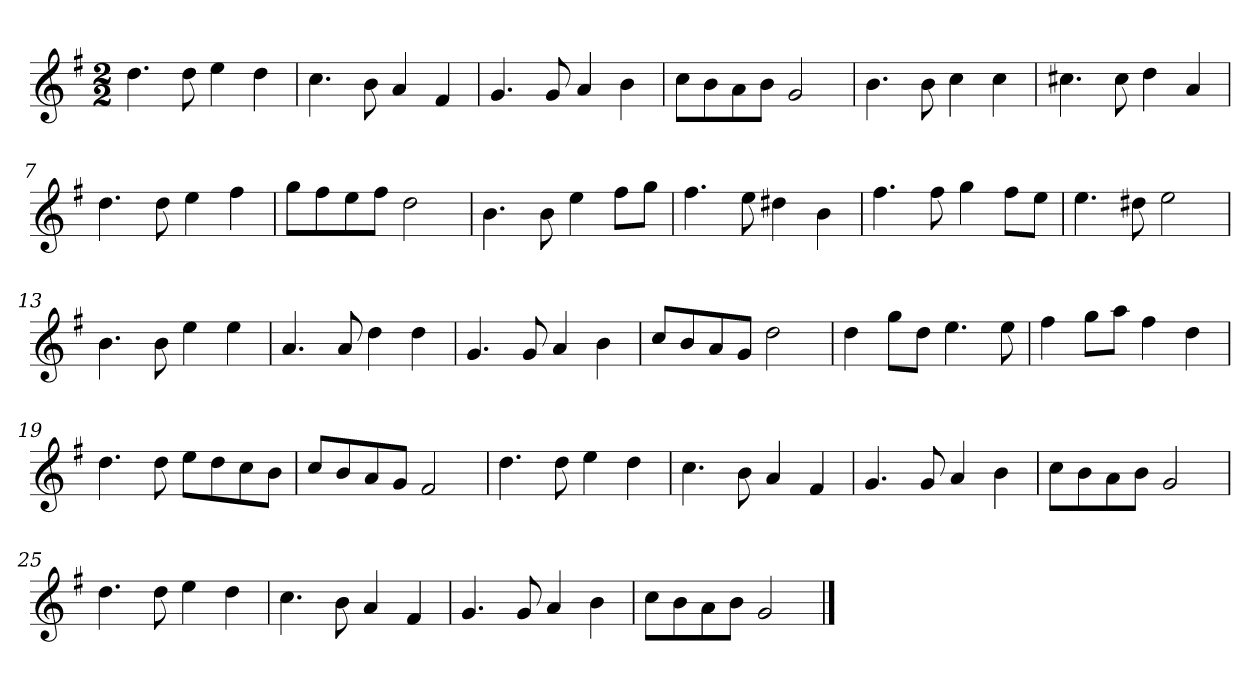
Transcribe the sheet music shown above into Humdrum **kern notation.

**kern
*part1
*staff1
*k[f#]
*M2/2
*MM120
=1
4.dd
8dd
4ee
4dd
=2
4.cc
8b
4a
4f#
=3
4.g
8g
4a
4b
=4
8ccL
8b
8a
8bJ
2g
=5
4.b
8b
4cc
4cc
=6
4.cc#X
8cc#
4dd
4a
=7
4.dd
8dd
4ee
4ff#
=8
8ggL
8ff#
8ee
8ff#J
2dd
=9
4.b
8b
4ee
8ff#L
8ggJ
=10
4.ff#
8ee
4dd#X
4b
=11
4.ff#
8ff#
4gg
8ff#L
8eeJ
=12
4.ee
8dd#X
2ee
=13
4.b
8b
4ee
4ee
=14
4.a
8a
4dd
4dd
=15
4.g
8g
4a
4b
=16
8ccL
8b
8a
8gJ
2dd
=17
4dd
8ggL
8ddJ
4.ee
8ee
=18
4ff#
8ggL
8aaJ
4ff#
4dd
=19
4.dd
8dd
8eeL
8dd
8cc
8bJ
=20
8ccL
8b
8a
8gJ
2f#
=21
4.dd
8dd
4ee
4dd
=22
4.cc
8b
4a
4f#
=23
4.g
8g
4a
4b
=24
8ccL
8b
8a
8bJ
2g
=25
4.dd
8dd
4ee
4dd
=26
4.cc
8b
4a
4f#
=27
4.g
8g
4a
4b
=28
8ccL
8b
8a
8bJ
2g
==
*-
